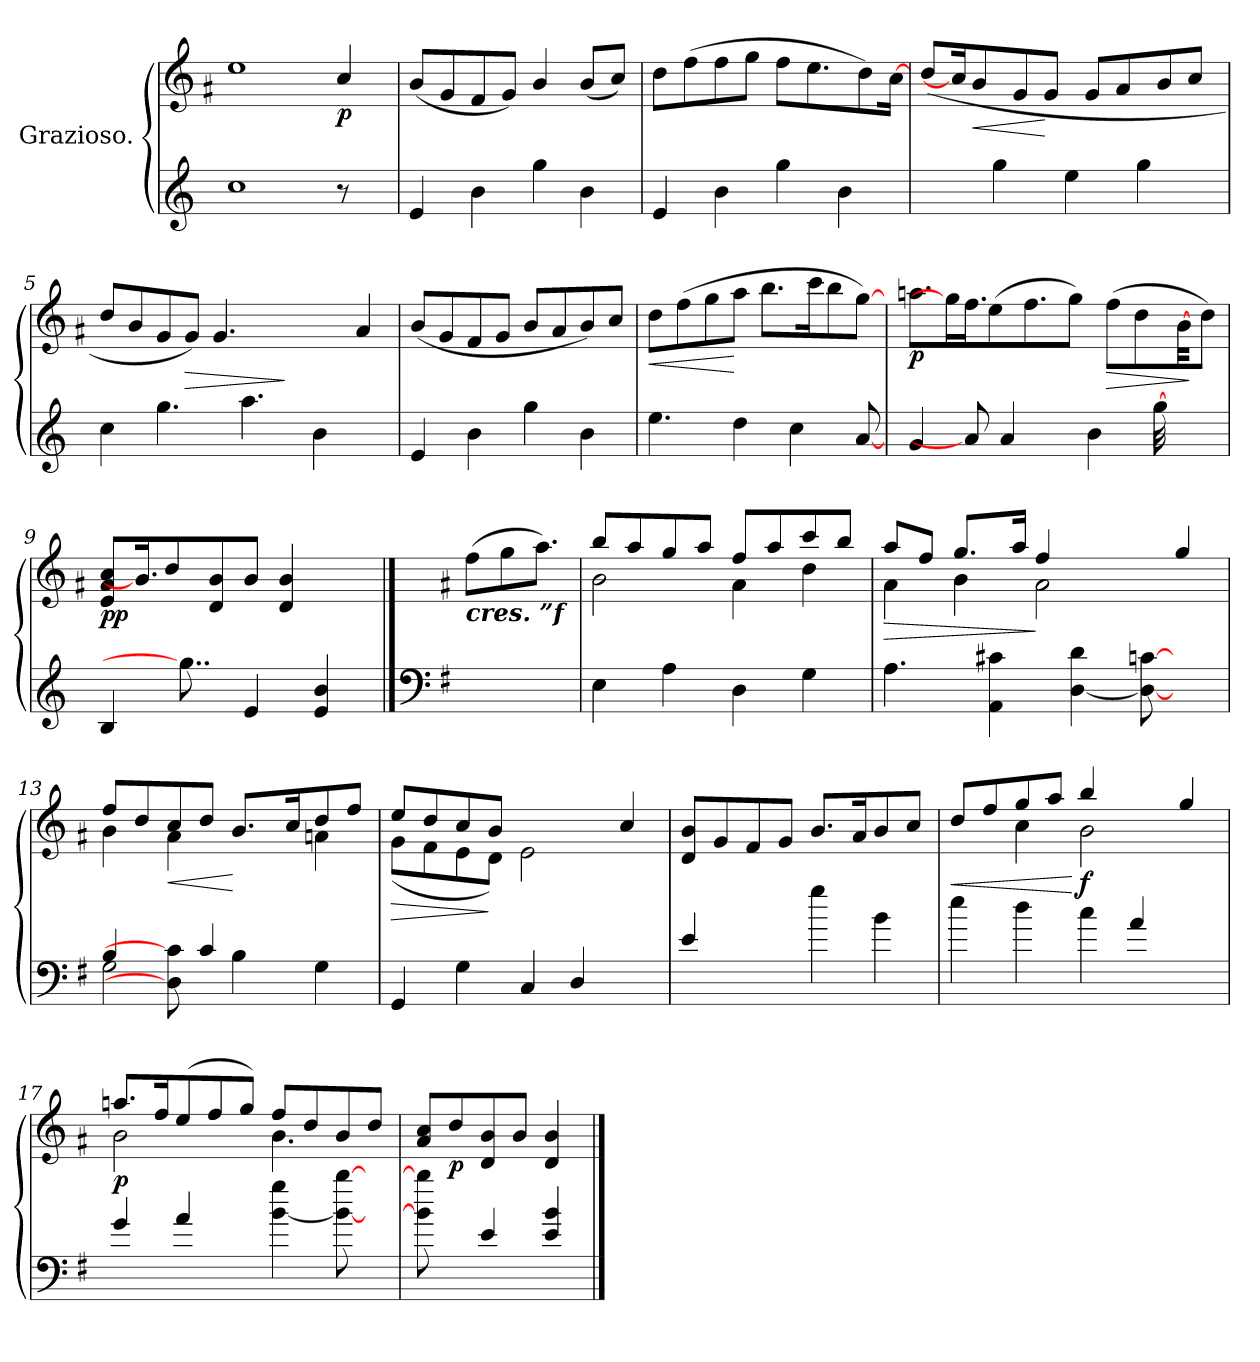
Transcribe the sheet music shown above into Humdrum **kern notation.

**kern	**kern	**dynam
*part1	*part1	*part1
*staff2	*staff1	*staff1/2
*I"Grazioso.	*	*
*	*clefG3	*
*	*k[f#]	*
=1	=1	=1
1cc	1cc	.
!	!	!LO:DY:b
8r	4a/	p
8ryy	.	.
=2	=2	=2
4e/	(<8g/L	.
.	8e/	.
4b\	8d/	.
.	8e/J)	.
4gg\	4g/	.
4b\	(<8g/L	.
.	8a/J)	.
=3	=3	=3
4e/	8b\L	.
.	(>8dd\	.
4b\	8dd\	.
.	8ee\J	.
4gg\	8dd\L	.
.	8.cc\	.
4b\	.	.
.	8b\)	.
.	[16a\J	.
=4	=4	=4
4ryy	(<8b/L	.
.	16a\J]	.
!	!	!LO:HP:b
.	8g/	<
4gg\	.	.
.	8e/	.
.	8e/J	[
4ee\	.	.
.	8e/L	.
.	8f#/	.
4gg\	.	.
.	8g/	.
.	8a/J	.
16ryy	.	.
=5	=5	=5
4cc\	8b/L	.
.	8g/	.
4.gg\	8e/	.
!	!	!LO:HP:b
.	8e/J)	>
.	4.e/	.
4.aa\	.	.
.	4.ryy	]
4b\	.	.
4ryy	4f#/	.
!!LO:LB:g=z
=6	=6	=6
4e/	(<8g/L	.
.	8e/	.
4b\	8d/	.
.	8e/J	.
4gg\	8g/L	.
.	8f#/	.
4b\	8g/)	.
.	8a/J	.
=7	=7	=7
!	!	!LO:HP:b
4.ee\	8b\L	<
.	(>8dd\	.
.	8ee\	.
4dd\	8ff#\J	[
.	8.gg\L	.
4cc\	.	.
.	16aa\k	.
.	8gg\	.
[8a/	[8ee\J)	.
=8	=8	=8
!	!	!LO:DY:b
4g/	8.ffn\L	p
.	16ee\J]	.
8a/]	16.dd\k	.
.	(>8cc\	.
4a/	.	.
.	8.dd\	.
16.ryy	.	.
.	8ee\J)	.
4b\	.	.
!	!	!LO:HP:b
.	(>8dd\L	>
.	8b\	.
[32gg\	.	.
8..ryy	.	.
.	[32g\	.
.	32ryy	]
.	8b\J)	.
=9	=9	=9
!	!	!LO:DY:b
!	!	!LO:DY:n=1:b
4B/	8c/ 8f#/ 8a/L	p p
.	16.g\]	.
.	8b/	.
8..gg\]	.	.
.	8B/ 8g/	.
4e/	8g/J	.
.	4B/ 4g/	.
4e/ 4b/	.	.
.	8ryy	.
!!LO:LB:g=z
==10	==10	==10
*clefF4	*	*
*k[f#]	*k[f#]	*
!	!LO:TX:b:Bi:t=cres. ”f	!
4..ryy	(>8dd\L	.
.	8ee\	.
.	8.ff#\J)	.
=11	=11	=11
*	*^	*
4E\	8gg/L	2g\	.
.	8ff#/	.	.
4A\	8ee/	.	.
.	8ff#/J	.	.
4D\	8dd/L	4f#\	.
.	8ff#/	.	.
4G\	8aa/	4b\	.
.	8gg/J	.	.
=12	=12	=12	=12
!	!	!	!LO:HP:b
4.A\	8ff#/L	4f#\	>
.	8dd/J	.	.
.	8.ee/L	4g\	.
4AA\ 4c#X\	.	.	.
.	16ff#/Jk	.	.
.	4dd/	2f#\	]
[<4D\ 4d\	.	.	.
.	2ryy	.	.
8D\_ [8cn\	.	.	.
4ryy	.	4ee/	.
=13	=13	=13	=13
*^	*	*	*
4B/	2G\	8dd/L	4g\	.
.	.	8b/	.	.
!	!	!	!	!LO:HP:b
8D\] 8c\]	.	8a/	4f#\	<
4c/	.	8b/J	.	.
.	4B\	8.g/L	4ryy	[
4.ryy	.	.	.	.
.	.	16a/k	.	.
.	4G\	8b/	4fn\	.
.	.	8dd/J	.	.
*v	*v	*	*	*
=14	=14	=14	=14
!	!	!	!LO:HP:b
4GG/	8cc/L	(<8e\L	>
.	8b/	8d\	.
4G\	8a/	8c\	.
.	8g/J	8B\J)	]
4C/	2.ryy	2c\	.
4D/	.	.	.
4ryy	.	4a/	.
!!LO:LB:g=z
=15	=15	=15	=15
!	!LO:TX:b:i:t=p dolcc.	!	!
*	*v	*v	*
4e/	8B/ 8g/L	.
.	8e/	.
4ryy	8d/	.
.	8e/J	.
4gg\	8.g/L	.
.	16f#/k	.
4b\	8g/	.
.	8a/J	.
=16	=16	=16
!	!	!LO:HP:b
*	*^	*
4ee\	8b/L	4ryy	<
.	8dd/	.	.
4dd\	8ee/	4a\	.
.	8ff#/J	.	.
!	!	!	!LO:DY:n=1:b
4cc\	4gg/	2g\	[ f
4a/	2ryy	.	.
4ryy	.	4ee/	.
=17	=17	=17	=17
!	!	!	!LO:DY:b
4g/	8.ffn/L	2g\	p
.	16dd/k	.	.
4a/	(>8cc/	.	.
.	8dd/	.	.
8ryy	8ee/J)	8ryy	.
[<4b\ 4gg\	8dd/L	4.g\	.
.	8b/	.	.
8b\_ [8bb\	8g/	.	.
8ryy	8b/J	8ryy	.
=18	=18	=18	=18
!	!LO:TX:a:t=rull	!	!
*	*v	*v	*
8b\] 8bb\]	8f#/ 8a/L	.
!	!	!LO:DY:b
8ryy	8b/	p
4e/	8B/ 8g/	.
.	8g/J	.
4e/ 4b/	4B/ 4g/	.
==	==	==
*-	*-	*-
